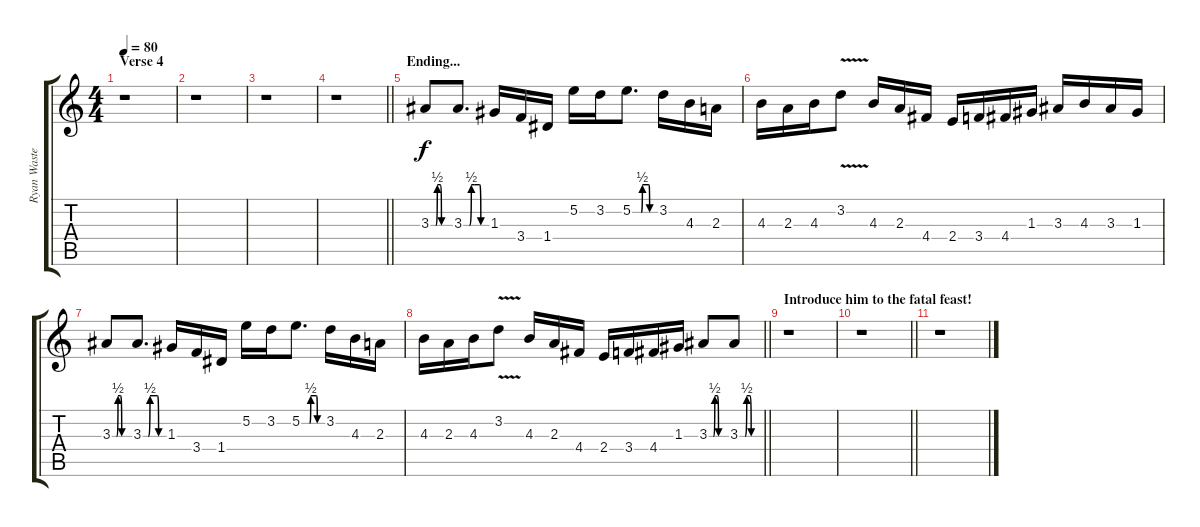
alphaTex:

\track ("Ryan Waste (Solo)" "Ryan Waste") {instrument overdrivenguitar}
\staff {score tabs}
\tuning (E4 B3 G3 D3 A2 E2) {hide}
\ts (4 4)
\section ("" "Verse 4")
\tempo 80
\clef g2
\ks c
r.1{dy f} |
r.1 |
r.1 |
\barLineRight lightlight
r.1 |
\section ("" "Ending...")
3.3{be (custom 0 0 15 0 20 2 29 2 33 0 60 0)}.8 3.3{be (custom 0 0 15 0 20 2 29 2 42 2 45 0 60 0)}.8{d} 1.3.16 3.4.16 1.4.16 5.2.16 3.2.16 5.2{be (custom 0 0 15 0 23 0 26 2 43 2 45 0 60 0)}.8{d} 3.2.16 4.3.16 2.3.16 |
4.3.16 2.3.16 4.3.16 3.2{v}.8 4.3.16 2.3.16 4.4.16 2.4.16 3.4.16 4.4.16 1.3.16 3.3.16 4.3.16 3.3.16 1.3.16 |
3.3{be (custom 0 0 15 0 20 2 29 2 33 0 60 0)}.8 3.3{be (custom 0 0 15 0 20 2 29 2 42 2 45 0 60 0)}.8{d} 1.3.16 3.4.16 1.4.16 5.2.16 3.2.16 5.2{be (custom 0 0 15 0 23 0 26 2 43 2 45 0 60 0)}.8{d} 3.2.16 4.3.16 2.3.16 |
\barLineRight lightlight
4.3.16 2.3.16 4.3.16 3.2{v}.8 4.3.16 2.3.16 4.4.16 2.4.16 3.4.16 4.4.16 1.3.16 3.3{be (custom 0 0 15 0 20 2 29 2 33 0 60 0)}.8 3.3{be (custom 0 0 15 0 20 2 29 2 33 0 60 0)}.8 |
\section ("" "Introduce him to the fatal feast!")
r.1 |
\barLineRight lightlight
r.1 |
r.1
